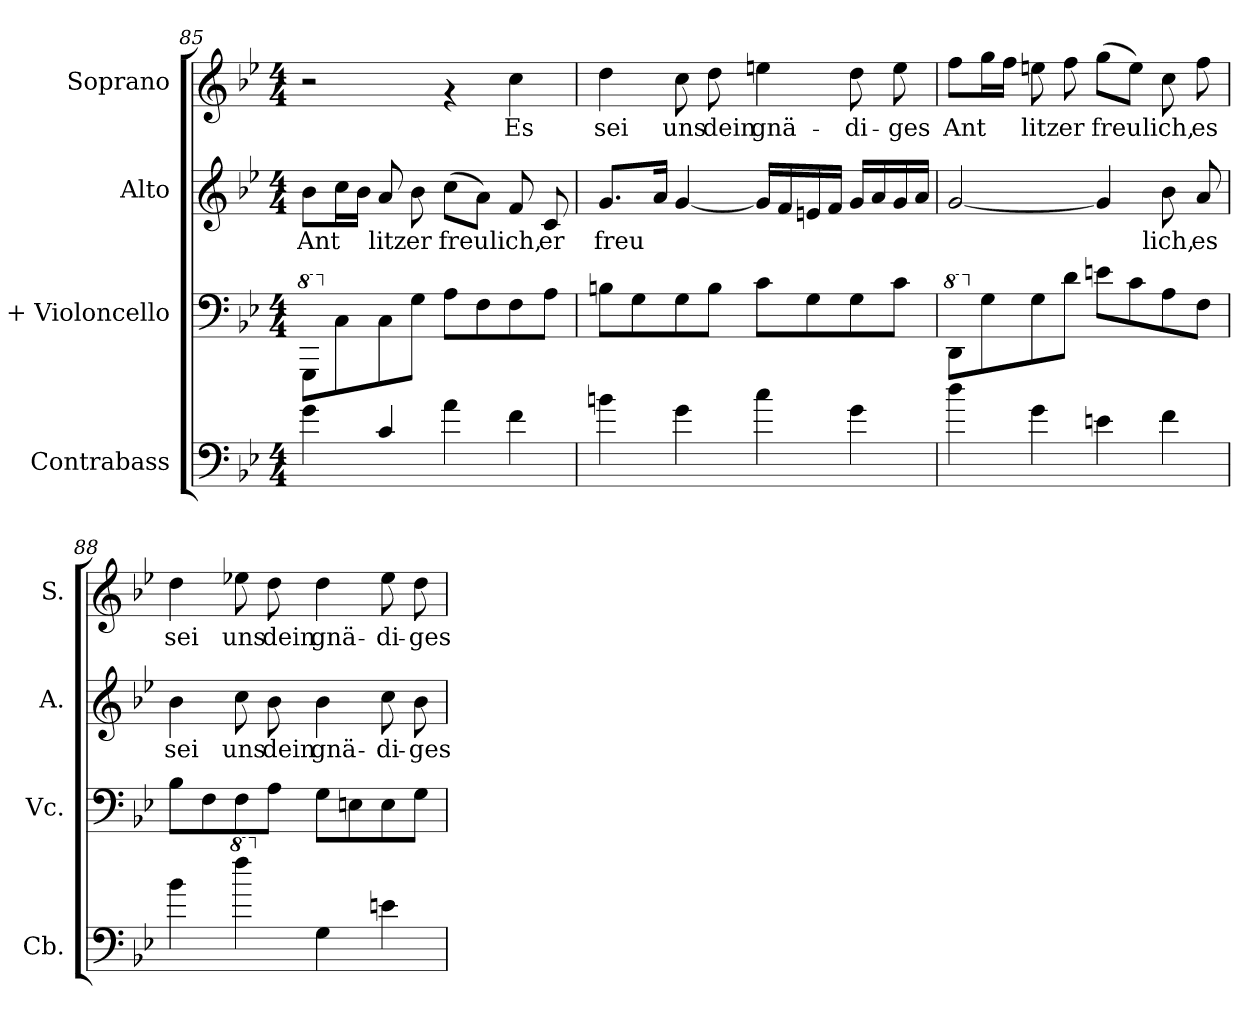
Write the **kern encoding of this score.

**kern	**kern	**kern	**text	**kern	**text
*part4	*part3	*part2	*part2	*part1	*part1
*staff4	*staff3	*staff2	*staff2	*staff1	*staff1
*I"Contrabass	*I"+  Violoncello	*I"Alto	*	*I"Soprano	*
*I'Cb.	*I'Vc.	*I'A.	*	*I'S.	*
*clefF4	*clefF4	*clefG2	*	*clefG2	*
*ITrd7c12	*	*	*	*	*
*k[b-e-]	*k[b-e-]	*k[b-e-]	*	*k[b-e-]	*
*B-:	*B-:	*B-:	*	*B-:	*
*M4/4	*M4/4	*M4/4	*	*M4/4	*
*	*8va	*	*	*	*
=85	=85	=85	=85	=85	=85
!	!	!	!LO:LY:b:cj	!	!
4G\	8GG\L	8b-\L	Ant-	2r	.
*	*X8va	*	*	*	*
!	!	!	!LO:LY:b:cj	!	!
.	8C\	16cc\	--	.	.
!	!	!	!LO:LY:b:cj	!	!
.	.	16b-\J	--	.	.
!	!	!	!LO:LY:b:cj	!	!
4C/	8C\	8a/	-litz	.	.
!	!	!	!LO:LY:b:cj	!	!
.	8G\J	8b-\	er	.	.
!	!	!	!LO:LY:b:cj	!	!
4A\	8A\L	(>8cc\L	freu-	4rf	.
!	!	!	!LO:LY:b:cj	!	!
.	8F\	8a\J)	--	.	.
!	!	!	!LO:LY:b:cj	!	!LO:LY:b:cj
4F\	8F\	8f/	-lich,	4cc\	Es
!	!	!	!LO:LY:b:cj	!	!
.	8A\J	8c/	er	.	.
=86	=86	=86	=86	=86	=86
!	!	!	!LO:LY:b:cj	!	!LO:LY:b:cj
4Bn>\	8Bn\L	8.g/L	freu-	4dd\	sei
.	8G\	.	.	.	.
!	!	!	!LO:LY:b:cj	!	!
.	.	16a/J	--	.	.
!	!	!	!LO:LY:b:cj	!	!LO:LY:b:cj
4G\	8G\	[<4g/	--	8cc\	uns
!	!	!	!	!	!LO:LY:b:cj
.	8B\J	.	.	8dd\	dein
!	!	!	!LO:LY:b:cj	!	!LO:LY:b:cj
4c\	8c\L	16g/L]	--	4een\	gnä-
!	!	!	!LO:LY:b:cj	!	!
.	.	16f/	--	.	.
!	!	!	!LO:LY:b:cj	!	!
.	8G\	16en/	--	.	.
!	!	!	!LO:LY:b:cj	!	!
.	.	16f/J	--	.	.
!	!	!	!LO:LY:b:cj	!	!LO:LY:b:cj
4G\	8G\	16g/L	--	8dd\	-di-
!	!	!	!LO:LY:b:cj	!	!
.	.	16a/	--	.	.
!	!	!	!LO:LY:b:cj	!	!LO:LY:b:cj
.	8c\J	16g/	--	8ee\	-ges
!	!	!	!LO:LY:b:cj	!	!
.	.	16a/J	--	.	.
=87	=87	=87	=87	=87	=87
*	*8va	*	*	*	*
!	!	!	!LO:LY:b:cj	!	!LO:LY:b:cj
4d\	8D\L	[<2g/	--	8ff\L	Ant-
*	*X8va	*	*	*	*
!	!	!	!	!	!LO:LY:b:cj
.	8G\	.	.	16gg\	--
!	!	!	!	!	!LO:LY:b:cj
.	.	.	.	16ff\J	--
!	!	!	!	!	!LO:LY:b:cj
4G\	8G\	.	.	8een\	-litz
!	!	!	!	!	!LO:LY:b:cj
.	8d\J	.	.	8ff\	er
!	!	!	!LO:LY:b:cj	!	!LO:LY:b:cj
4En\	8en\L	4g/]	--	(>8gg\L	freu-
!	!	!	!	!	!LO:LY:b:cj
.	8c\	.	.	8ee\J)	--
!	!	!	!LO:LY:b:cj	!	!LO:LY:b:cj
4F\	8A\	8b-\	-lich,	8cc\	-lich,
!	!	!	!LO:LY:b:cj	!	!LO:LY:b:cj
.	8F\J	8a/	es	8ff\	es
!!LO:PB:g=z
=88	=88	=88	=88	=88	=88
!	!	!	!LO:LY:b:cj	!	!LO:LY:b:cj
4B-\	8B-\L	4b-\	sei	4dd\	sei
.	8F\	.	.	.	.
*8va	*	*	*	*	*
!	!	!	!LO:LY:b:cj	!	!LO:LY:b:cj
4ff\	8F\	8cc\	uns	8ee-X\	uns
!	!	!	!LO:LY:b:cj	!	!LO:LY:b:cj
.	8A\J	8b-\	dein	8dd\	dein
*X8va	*	*	*	*	*
!	!	!	!LO:LY:b:cj	!	!LO:LY:b:cj
4GG>\	8G\L	4b-\	gnä-	4dd\	gnä-
.	8En\	.	.	.	.
!	!	!	!LO:LY:b:cj	!	!LO:LY:b:cj
4En\	8E\	8cc\	-di-	8ee-\	-di-
!	!	!	!LO:LY:b:cj	!	!LO:LY:b:cj
.	8G\J	8b-\	-ges	8dd\	-ges
=	=	=	=	=	=
*-	*-	*-	*-	*-	*-
